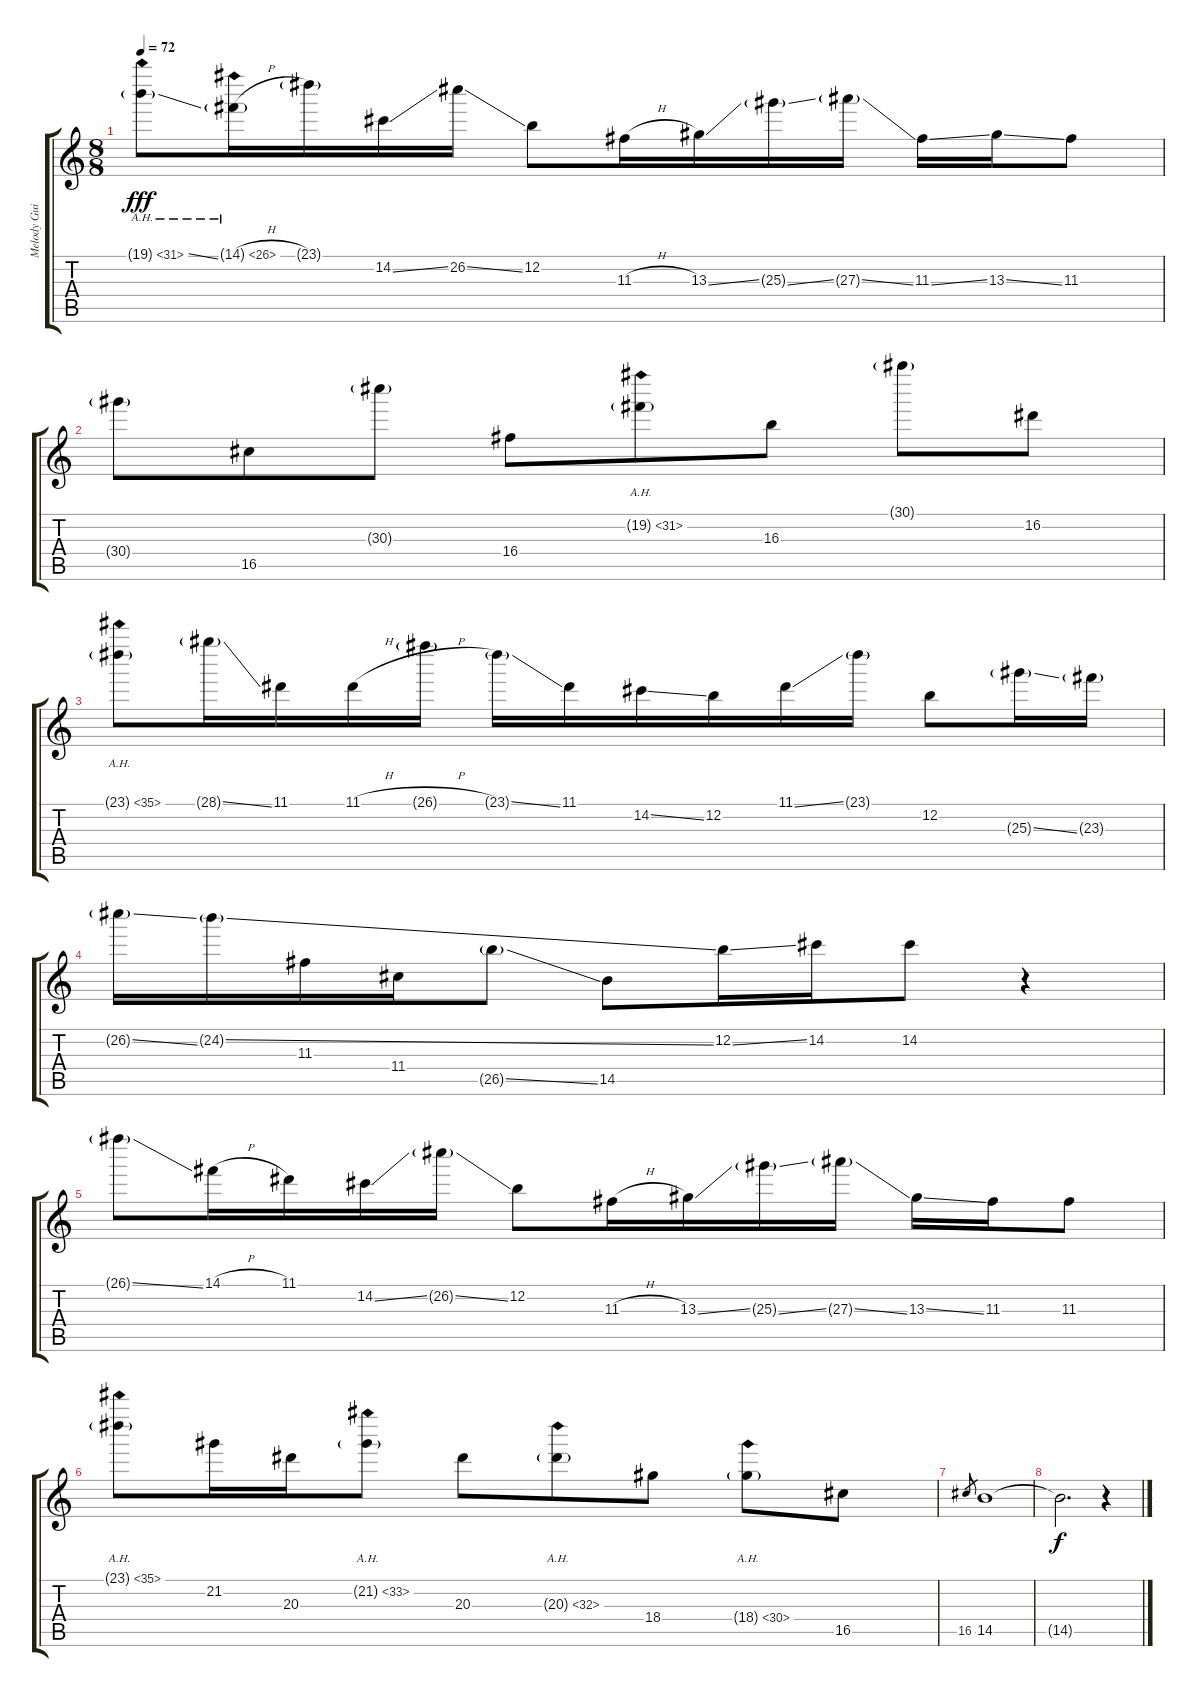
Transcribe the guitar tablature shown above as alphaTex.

\track ("Melody Guitar" "Melody Gui") {instrument distortionguitar}
\staff {score tabs}
\tuning (E4 B3 G3 D3 A2 E2) {hide}
\ts (8 8)
\tempo 72
\clef g2
\ks c
19.1{ah 12 ss g}.8{dy fff} 14.1{ah 12 h g}.16 23.1{g}.16 14.2{ss}.16 26.2{ss}.16 12.2.8 11.3{h}.16 13.3{ss}.16 25.3{ss g}.16 27.3{ss g}.16 11.3{ss}.16 13.3{ss}.16 11.3.8 |
30.4{g}.8 16.5.8 30.3{g}.8 16.4.8 19.2{ah 12 g}.8 16.3.8 30.1{g}.8 16.2.8 |
23.1{ah 12 g}.8 28.1{ss g}.16 11.1.16 11.1{h}.16 26.1{h g}.16 23.1{ss g}.16 11.1.16 14.2{ss}.16 12.2.16 11.1{ss}.16 23.1{g}.16 12.2.8 25.3{ss g}.16 23.3{g}.16 |
26.2{ss g}.16 24.2{ss g}.16 11.3.16 11.4.16 26.5{ss g}.8 14.5.8 12.2{ss}.16 14.2.16 14.2.8 r.4 |
26.1{ss g}.8 14.1{h}.16 11.1.16 14.2{ss}.16 26.2{ss g}.16 12.2.8 11.3{h}.16 13.3{ss}.16 25.3{ss g}.16 27.3{ss g}.16 13.3{ss}.16 11.3.16 11.3.8 |
23.1{ah 12 g}.8 21.2.16 20.3.16 21.2{ah 12 g}.8 20.3.8 20.3{ah 12 g}.8 18.4.8 18.4{ah 12 g}.8 16.5.8 |
16.5.8{gr} 14.5.1 |
14.5{t}.2{d dy f} r.4
